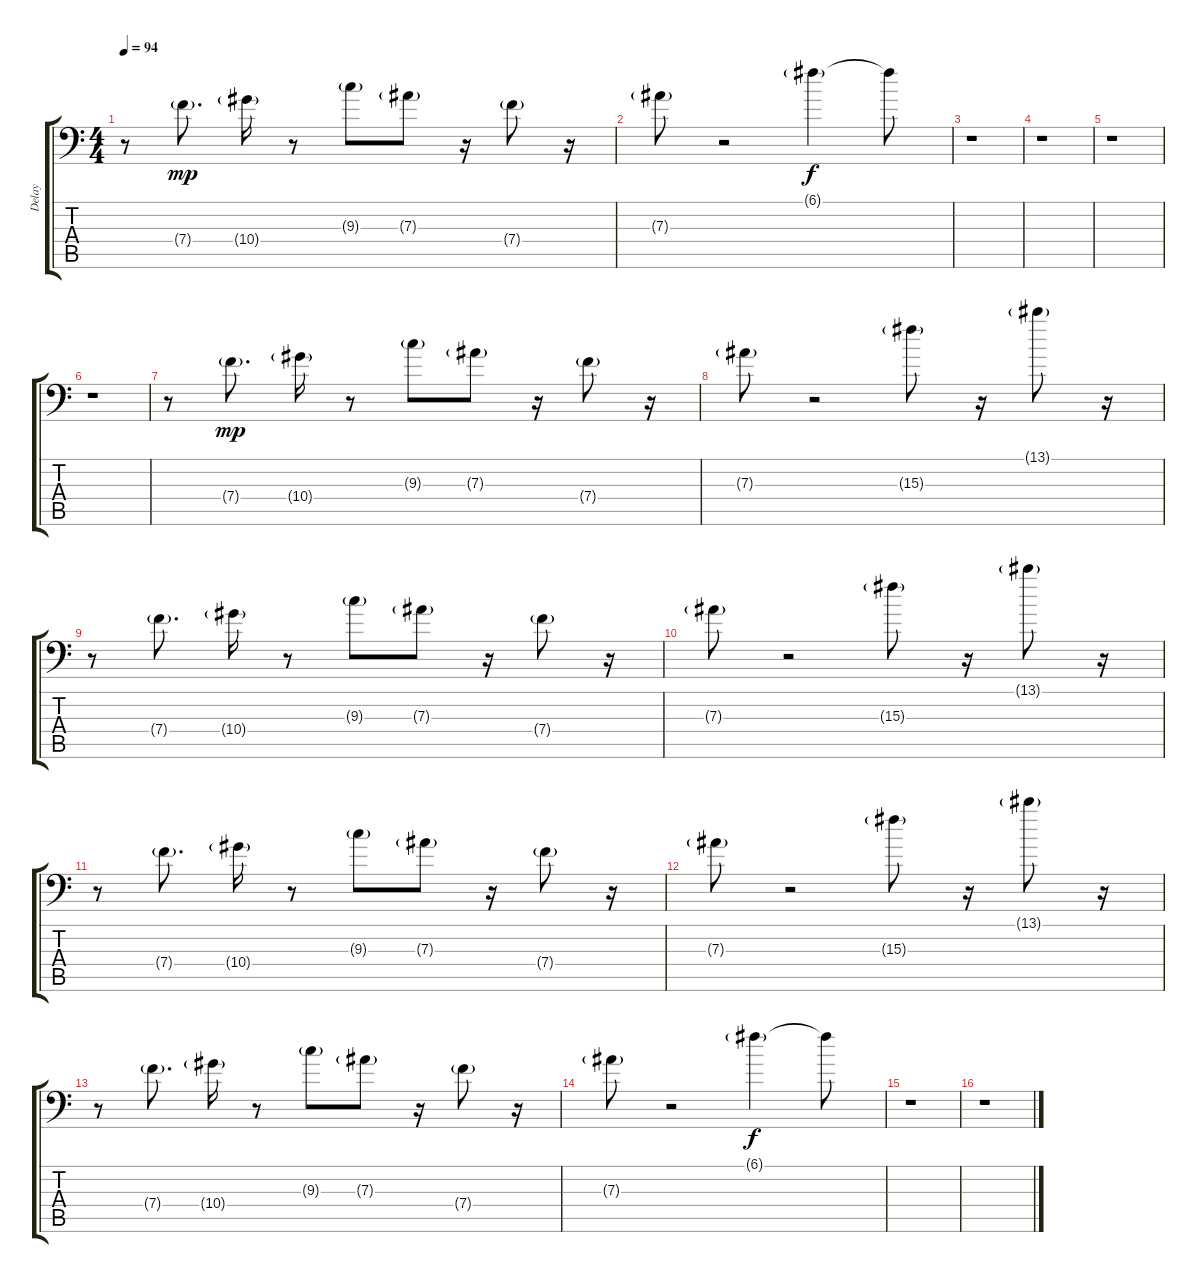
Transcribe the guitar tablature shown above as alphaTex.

\track ("Delay" "Delay") {instrument electricguitarclean}
\staff {score tabs}
\tuning (C4 G3 Eb3 Bb2 F2 Bb1) {hide}
\ts (4 4)
\tempo 94
\clef f4
\ks c
r.8{dy mp} 7.4{g}.8{d} 10.4{g}.16 r.8 9.3{g}.8 7.3{g}.8 r.16 7.4{g}.8 r.16 |
7.3{g}.8 r.2 6.1{g}.4{dy f} 6.1{t}.8 |
r.1 |
r.1 |
r.1 |
r.1 |
r.8 7.4{g}.8{d dy mp} 10.4{g}.16 r.8 9.3{g}.8 7.3{g}.8 r.16 7.4{g}.8 r.16 |
7.3{g}.8 r.2 15.3{g}.8 r.16 13.1{g}.8 r.16 |
r.8 7.4{g}.8{d} 10.4{g}.16 r.8 9.3{g}.8 7.3{g}.8 r.16 7.4{g}.8 r.16 |
7.3{g}.8 r.2 15.3{g}.8 r.16 13.1{g}.8 r.16 |
r.8 7.4{g}.8{d} 10.4{g}.16 r.8 9.3{g}.8 7.3{g}.8 r.16 7.4{g}.8 r.16 |
7.3{g}.8 r.2 15.3{g}.8 r.16 13.1{g}.8 r.16 |
r.8 7.4{g}.8{d} 10.4{g}.16 r.8 9.3{g}.8 7.3{g}.8 r.16 7.4{g}.8 r.16 |
7.3{g}.8 r.2 6.1{g}.4{dy f} 6.1{t}.8 |
r.1 |
r.1
